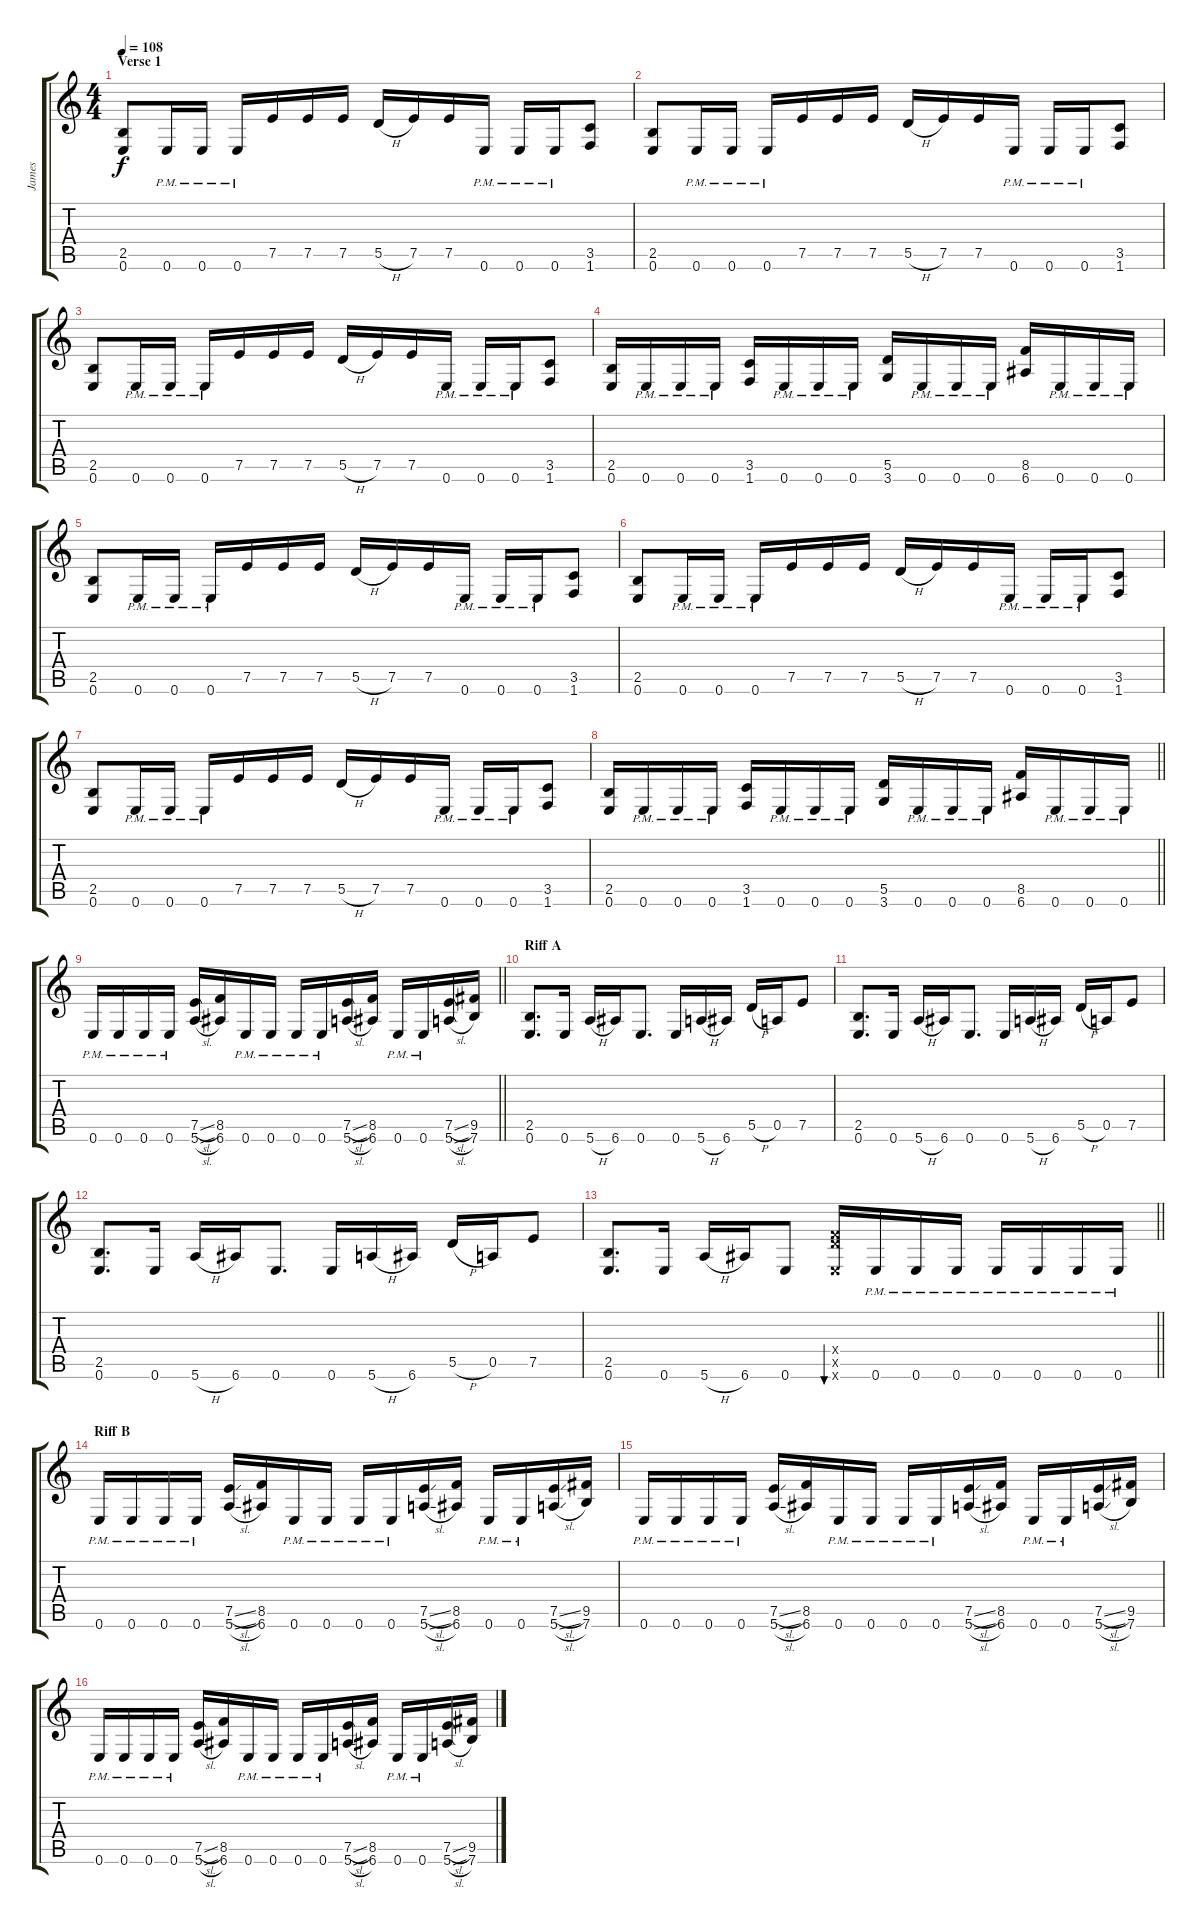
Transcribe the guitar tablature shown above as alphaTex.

\track ("James" "James") {instrument distortionguitar}
\staff {score tabs}
\tuning (E4 B3 G3 D3 A2 E2) {hide}
\ts (4 4)
\section ("" "Verse 1")
\tempo 108
\clef g2
\ks c
(2.5 0.6).8{dy f} 0.6{pm}.16 0.6{pm}.16 0.6{pm}.16 7.5.16 7.5.16 7.5.16 5.5{h}.16 7.5.16 7.5.16 0.6{pm}.16 0.6{pm}.16 0.6{pm}.16 (3.5 1.6).8 |
(2.5 0.6).8 0.6{pm}.16 0.6{pm}.16 0.6{pm}.16 7.5.16 7.5.16 7.5.16 5.5{h}.16 7.5.16 7.5.16 0.6{pm}.16 0.6{pm}.16 0.6{pm}.16 (3.5 1.6).8 |
(2.5 0.6).8 0.6{pm}.16 0.6{pm}.16 0.6{pm}.16 7.5.16 7.5.16 7.5.16 5.5{h}.16 7.5.16 7.5.16 0.6{pm}.16 0.6{pm}.16 0.6{pm}.16 (3.5 1.6).8 |
(2.5 0.6).16 0.6{pm}.16 0.6{pm}.16 0.6{pm}.16 (3.5 1.6).16 0.6{pm}.16 0.6{pm}.16 0.6{pm}.16 (5.5 3.6).16 0.6{pm}.16 0.6{pm}.16 0.6{pm}.16 (8.5 6.6).16 0.6{pm}.16 0.6{pm}.16 0.6{pm}.16 |
(2.5 0.6).8 0.6{pm}.16 0.6{pm}.16 0.6{pm}.16 7.5.16 7.5.16 7.5.16 5.5{h}.16 7.5.16 7.5.16 0.6{pm}.16 0.6{pm}.16 0.6{pm}.16 (3.5 1.6).8 |
(2.5 0.6).8 0.6{pm}.16 0.6{pm}.16 0.6{pm}.16 7.5.16 7.5.16 7.5.16 5.5{h}.16 7.5.16 7.5.16 0.6{pm}.16 0.6{pm}.16 0.6{pm}.16 (3.5 1.6).8 |
(2.5 0.6).8 0.6{pm}.16 0.6{pm}.16 0.6{pm}.16 7.5.16 7.5.16 7.5.16 5.5{h}.16 7.5.16 7.5.16 0.6{pm}.16 0.6{pm}.16 0.6{pm}.16 (3.5 1.6).8 |
\barLineRight lightlight
(2.5 0.6).16 0.6{pm}.16 0.6{pm}.16 0.6{pm}.16 (3.5 1.6).16 0.6{pm}.16 0.6{pm}.16 0.6{pm}.16 (5.5 3.6).16 0.6{pm}.16 0.6{pm}.16 0.6{pm}.16 (8.5 6.6).16 0.6{pm}.16 0.6{pm}.16 0.6{pm}.16 |
\section ("" "")
\barLineRight lightlight
0.6{pm}.16 0.6{pm}.16 0.6{pm}.16 0.6{pm}.16 (7.5{sl} 5.6{sl}).16 (8.5 6.6).16 0.6{pm}.16 0.6{pm}.16 0.6{pm}.16 0.6{pm}.16 (7.5{sl} 5.6{sl}).16 (8.5 6.6).16 0.6{pm}.16 0.6{pm}.16 (7.5{sl} 5.6{sl}).16 (9.5 7.6).16 |
\section ("" "Riff A")
(2.5 0.6).8{d} 0.6.16 5.6{h}.16 6.6.16 0.6.8{d} 0.6.16 5.6{h}.16 6.6.16 5.5{h}.16 0.5.16 7.5.8 |
(2.5 0.6).8{d} 0.6.16 5.6{h}.16 6.6.16 0.6.8{d} 0.6.16 5.6{h}.16 6.6.16 5.5{h}.16 0.5.16 7.5.8 |
(2.5 0.6).8{d} 0.6.16 5.6{h}.16 6.6.16 0.6.8{d} 0.6.16 5.6{h}.16 6.6.16 5.5{h}.16 0.5.16 7.5.8 |
\barLineRight lightlight
(2.5 0.6).8{d} 0.6.16 5.6{h}.16 6.6.16 0.6.8 (0.4{x} 8.5{x} 0.6{x}).16{bu 240} 0.6{pm}.16 0.6{pm}.16 0.6{pm}.16 0.6{pm}.16 0.6{pm}.16 0.6{pm}.16 0.6{pm}.16 |
\section ("" "Riff B")
0.6{pm}.16 0.6{pm}.16 0.6{pm}.16 0.6{pm}.16 (7.5{sl} 5.6{sl}).16 (8.5 6.6).16 0.6{pm}.16 0.6{pm}.16 0.6{pm}.16 0.6{pm}.16 (7.5{sl} 5.6{sl}).16 (8.5 6.6).16 0.6{pm}.16 0.6{pm}.16 (7.5{sl} 5.6{sl}).16 (9.5 7.6).16 |
0.6{pm}.16 0.6{pm}.16 0.6{pm}.16 0.6{pm}.16 (7.5{sl} 5.6{sl}).16 (8.5 6.6).16 0.6{pm}.16 0.6{pm}.16 0.6{pm}.16 0.6{pm}.16 (7.5{sl} 5.6{sl}).16 (8.5 6.6).16 0.6{pm}.16 0.6{pm}.16 (7.5{sl} 5.6{sl}).16 (9.5 7.6).16 |
0.6{pm}.16 0.6{pm}.16 0.6{pm}.16 0.6{pm}.16 (7.5{sl} 5.6{sl}).16 (8.5 6.6).16 0.6{pm}.16 0.6{pm}.16 0.6{pm}.16 0.6{pm}.16 (7.5{sl} 5.6{sl}).16 (8.5 6.6).16 0.6{pm}.16 0.6{pm}.16 (7.5{sl} 5.6{sl}).16 (9.5 7.6).16
